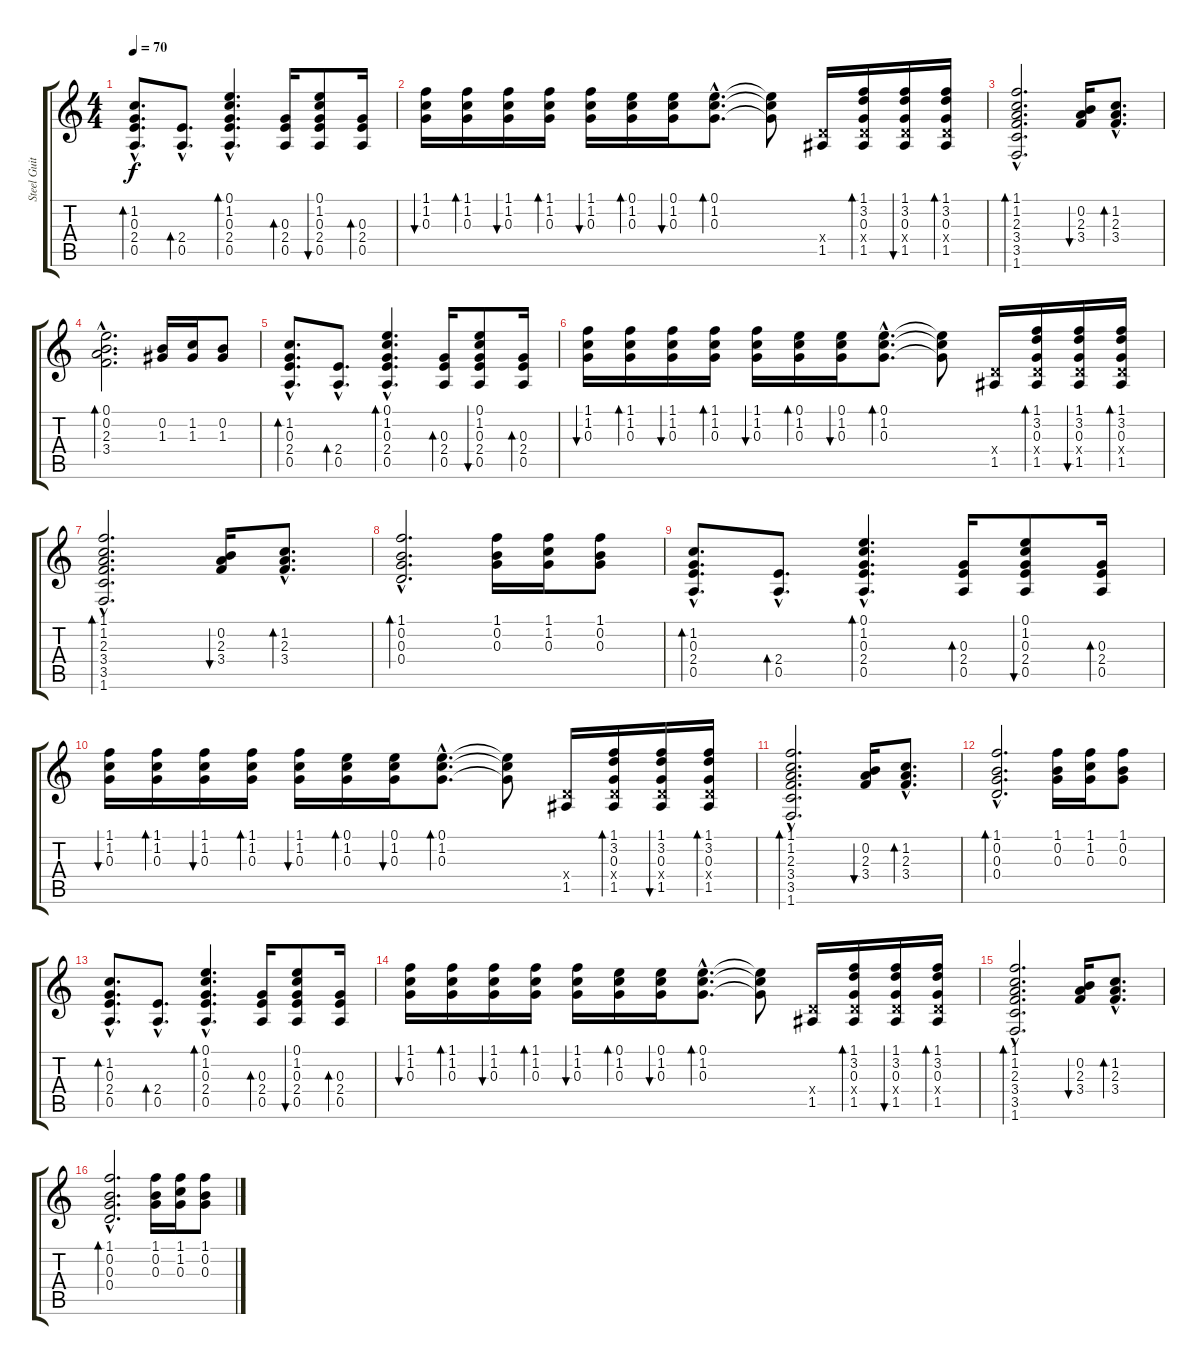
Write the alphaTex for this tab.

\track ("Steel Guitar 1" "Steel Guit") {instrument acousticguitarsteel}
\staff {score tabs}
\tuning (E4 B3 G3 D3 A2 E2) {hide}
\ts (4 4)
\tempo 70
\clef g2
\ks c
(1.2{hac} 0.3{hac} 2.4{hac} 0.5{hac}).8{d bd 60 dy f instrument acousticguitarsteel} (2.4{hac} 0.5{hac}).8{d bd 60} (0.1{hac} 1.2{hac} 0.3{hac} 2.4{hac} 0.5{hac}).4{d bd 60} (0.3 2.4 0.5).16{bd 60} (0.1 1.2 0.3 2.4 0.5).8{bu 60} (0.3 2.4 0.5).16{bd 60} |
(1.1 1.2 0.3).16{bu 60} (1.1 1.2 0.3).16{bd 60} (1.1 1.2 0.3).16{bu 60} (1.1 1.2 0.3).16{bd 60} (1.1 1.2 0.3).16{bu 60} (0.1 1.2 0.3).16{bd 60} (0.1 1.2 0.3).16{bu 60} (0.1{hac} 1.2{hac} 0.3{hac}).8{d bd 60} (0.1{t} 1.2{t} 0.3{t}).8 (0.4{x} 1.5).16 (1.1 3.2 0.3 0.4{x} 1.5).16{bd 60} (1.1 3.2 0.3 0.4{x} 1.5).16{bu 60} (1.1 3.2 0.3 0.4{x} 1.5).16{bd 60} |
(1.1{hac} 1.2{hac} 2.3{hac} 3.4{hac} 3.5{hac} 1.6{hac}).2{d bd 60} (0.2 2.3 3.4).16{bu 60} (1.2{hac} 2.3{hac} 3.4{hac}).8{d bd 60} |
(0.1{hac} 0.2{hac} 2.3{hac} 3.4{hac}).2{d bd 60} (0.2 1.3).16 (1.2 1.3).16 (0.2 1.3).8 |
(1.2{hac} 0.3{hac} 2.4{hac} 0.5{hac}).8{d bd 60} (2.4{hac} 0.5{hac}).8{d bd 60} (0.1{hac} 1.2{hac} 0.3{hac} 2.4{hac} 0.5{hac}).4{d bd 60} (0.3 2.4 0.5).16{bd 60} (0.1 1.2 0.3 2.4 0.5).8{bu 60} (0.3 2.4 0.5).16{bd 60} |
(1.1 1.2 0.3).16{bu 60} (1.1 1.2 0.3).16{bd 60} (1.1 1.2 0.3).16{bu 60} (1.1 1.2 0.3).16{bd 60} (1.1 1.2 0.3).16{bu 60} (0.1 1.2 0.3).16{bd 60} (0.1 1.2 0.3).16{bu 60} (0.1{hac} 1.2{hac} 0.3{hac}).8{d bd 60} (0.1{t} 1.2{t} 0.3{t}).8 (0.4{x} 1.5).16 (1.1 3.2 0.3 0.4{x} 1.5).16{bd 60} (1.1 3.2 0.3 0.4{x} 1.5).16{bu 60} (1.1 3.2 0.3 0.4{x} 1.5).16{bd 60} |
(1.1{hac} 1.2{hac} 2.3{hac} 3.4{hac} 3.5{hac} 1.6{hac}).2{d bd 60} (0.2 2.3 3.4).16{bu 60} (1.2{hac} 2.3{hac} 3.4{hac}).8{d bd 60} |
(1.1{hac} 0.2{hac} 0.3{hac} 0.4{hac}).2{d bd 60} (1.1 0.2 0.3).16 (1.1 1.2 0.3).16 (1.1 0.2 0.3).8 |
(1.2{hac} 0.3{hac} 2.4{hac} 0.5{hac}).8{d bd 60} (2.4{hac} 0.5{hac}).8{d bd 60} (0.1{hac} 1.2{hac} 0.3{hac} 2.4{hac} 0.5{hac}).4{d bd 60} (0.3 2.4 0.5).16{bd 60} (0.1 1.2 0.3 2.4 0.5).8{bu 60} (0.3 2.4 0.5).16{bd 60} |
(1.1 1.2 0.3).16{bu 60} (1.1 1.2 0.3).16{bd 60} (1.1 1.2 0.3).16{bu 60} (1.1 1.2 0.3).16{bd 60} (1.1 1.2 0.3).16{bu 60} (0.1 1.2 0.3).16{bd 60} (0.1 1.2 0.3).16{bu 60} (0.1{hac} 1.2{hac} 0.3{hac}).8{d bd 60} (0.1{t} 1.2{t} 0.3{t}).8 (0.4{x} 1.5).16 (1.1 3.2 0.3 0.4{x} 1.5).16{bd 60} (1.1 3.2 0.3 0.4{x} 1.5).16{bu 60} (1.1 3.2 0.3 0.4{x} 1.5).16{bd 60} |
(1.1{hac} 1.2{hac} 2.3{hac} 3.4{hac} 3.5{hac} 1.6{hac}).2{d bd 60} (0.2 2.3 3.4).16{bu 60} (1.2{hac} 2.3{hac} 3.4{hac}).8{d bd 60} |
(1.1{hac} 0.2{hac} 0.3{hac} 0.4{hac}).2{d bd 60} (1.1 0.2 0.3).16 (1.1 1.2 0.3).16 (1.1 0.2 0.3).8 |
(1.2{hac} 0.3{hac} 2.4{hac} 0.5{hac}).8{d bd 60} (2.4{hac} 0.5{hac}).8{d bd 60} (0.1{hac} 1.2{hac} 0.3{hac} 2.4{hac} 0.5{hac}).4{d bd 60} (0.3 2.4 0.5).16{bd 60} (0.1 1.2 0.3 2.4 0.5).8{bu 60} (0.3 2.4 0.5).16{bd 60} |
(1.1 1.2 0.3).16{bu 60} (1.1 1.2 0.3).16{bd 60} (1.1 1.2 0.3).16{bu 60} (1.1 1.2 0.3).16{bd 60} (1.1 1.2 0.3).16{bu 60} (0.1 1.2 0.3).16{bd 60} (0.1 1.2 0.3).16{bu 60} (0.1{hac} 1.2{hac} 0.3{hac}).8{d bd 60} (0.1{t} 1.2{t} 0.3{t}).8 (0.4{x} 1.5).16 (1.1 3.2 0.3 0.4{x} 1.5).16{bd 60} (1.1 3.2 0.3 0.4{x} 1.5).16{bu 60} (1.1 3.2 0.3 0.4{x} 1.5).16{bd 60} |
(1.1{hac} 1.2{hac} 2.3{hac} 3.4{hac} 3.5{hac} 1.6{hac}).2{d bd 60} (0.2 2.3 3.4).16{bu 60} (1.2{hac} 2.3{hac} 3.4{hac}).8{d bd 60} |
(1.1{hac} 0.2{hac} 0.3{hac} 0.4{hac}).2{d bd 60} (1.1 0.2 0.3).16 (1.1 1.2 0.3).16 (1.1 0.2 0.3).8
